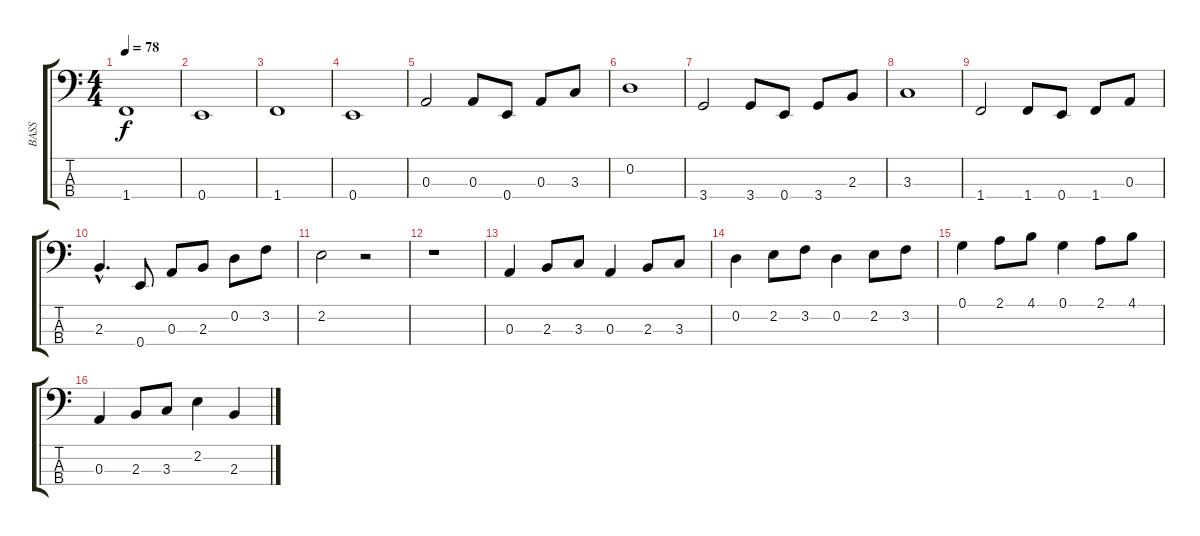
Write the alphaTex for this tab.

\track ("BASS" "BASS") {instrument electricbassfinger}
\staff {score tabs}
\tuning (G2 D2 A1 E1) {hide}
\ts (4 4)
\tempo 78
\clef f4
\ks c
1.4.1{dy f} |
0.4.1 |
1.4.1 |
0.4.1 |
0.3.2 0.3.8 0.4.8 0.3.8 3.3.8 |
0.2.1 |
3.4.2 3.4.8 0.4.8 3.4.8 2.3.8 |
3.3.1 |
1.4.2 1.4.8 0.4.8 1.4.8 0.3.8 |
2.3{hac}.4{d} 0.4.8 0.3.8 2.3.8 0.2.8 3.2.8 |
2.2.2 r.2 |
r.1 |
0.3.4 2.3.8 3.3.8 0.3.4 2.3.8 3.3.8 |
0.2.4 2.2.8 3.2.8 0.2.4 2.2.8 3.2.8 |
0.1.4 2.1.8 4.1.8 0.1.4 2.1.8 4.1.8 |
0.3.4 2.3.8 3.3.8 2.2.4 2.3.4
